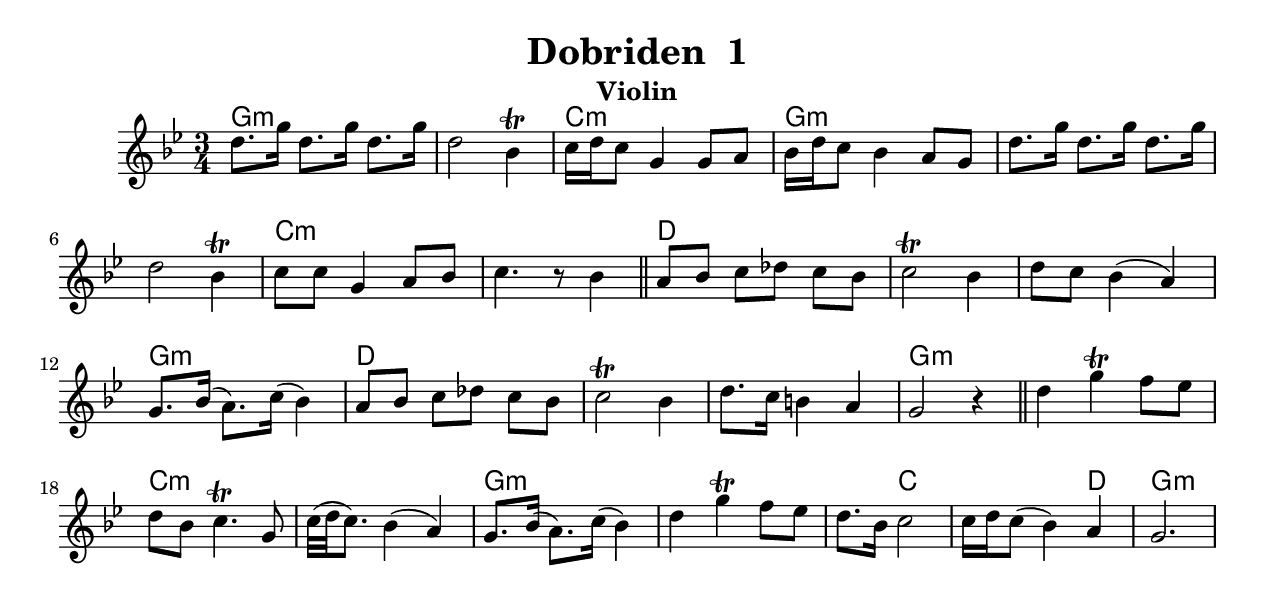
\version "2.18.0"
\include "english.ly"
%\pointAndClickOff
\paper{
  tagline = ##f
  print-all-headers = ##t
  #(set-paper-size "letter")
}
date = #(strftime "%d-%m-%Y" (localtime (current-time)))

%\markup{ \italic{ " Updated " \date  }  }

%\markup{ Got something to say? }

global = {
  \clef treble
  \key g \minor
  \time 3/4
  \set Score.markFormatter = #format-mark-box-alphabet
}

%#################################### Melody ########################
melody = \relative c'' {
  \global
  %\partial 16*3 a16 d f   %lead in notes
  d8. g16 d8. g16 d8. g16
  d2 bf4 \trill
  c16 d c8 g4 g8 a|
  bf16 d c8 bf4 a8 g

  d'8. g16 d8. g16 d8. g16
  d2 bf4 \trill
  c8 c g4 a8 bf|
  c4. r8 bf4 \bar "||"
  a8 [bf] c [df] c [bf]|
  c2 \trill bf4
  d8 c bf4(a)

  g8. bf16(a8.) c16(bf4)| %kvetch

  a8 [bf] c [df] c [bf]|
  c2 \trill bf4
  d8. c16 b4 a
  g2 r4 \bar"||"

  d'4 g\trill f8 ef|
  d8 bf c4.\trill g8
  c32(d c8.) bf4(a)|
  g8. bf16(a8.) c16(bf4)| %kvetch

  d4 g\trill f8 ef|
  d8. bf16 c2|
  c16 d c8(bf4) a
  g2.
}
%################################# Lyrics #####################
%\addlyrics{  }
%################################# Chords #######################
harmonies = \chordmode {
  g4*6:m
  c4*3:m
  g4*9:m
  c4*6:m
  %bar
  d4*9
  g4*3:m
  d4*9
  g4*6:m
  %bar
  c4*6:m
  g4*7:m
  c4*4
  d4
  g4*3:m

}

\score {
  <<
    \new ChordNames {
      \set chordChanges = ##f
      \harmonies
    }
    \new Staff
    \melody
  >>
  \header{
    title= "Dobriden  1"
    subtitle=""
    composer= ""
    instrument = "Violin"
    arranger= ""
  }
  \midi{\tempo 4 = 120}
  \layout{indent = 1.0\cm}
}
%{
% more verses:
\markup{}
\markup {
  \fill-line {
    \hspace #0.1 % distance from left margin
    \column {
      \line { "1."
	\column {
	  ""
	}
      }
      \hspace #0.2 % vertical distance between verses
      \line { "2."
	\column {
	 ""
	}
      }
    }
    \hspace #0.1  % horiz. distance between columns
    \column {
      \line { "3."
	\column {
	  ""
	}
      }
      \hspace #0.2 % distance between verses
      \line { "4."
	\column {
	 ""
	}
      }
    }
    \hspace #0.1 % distance to right margin
  }
}

%}
